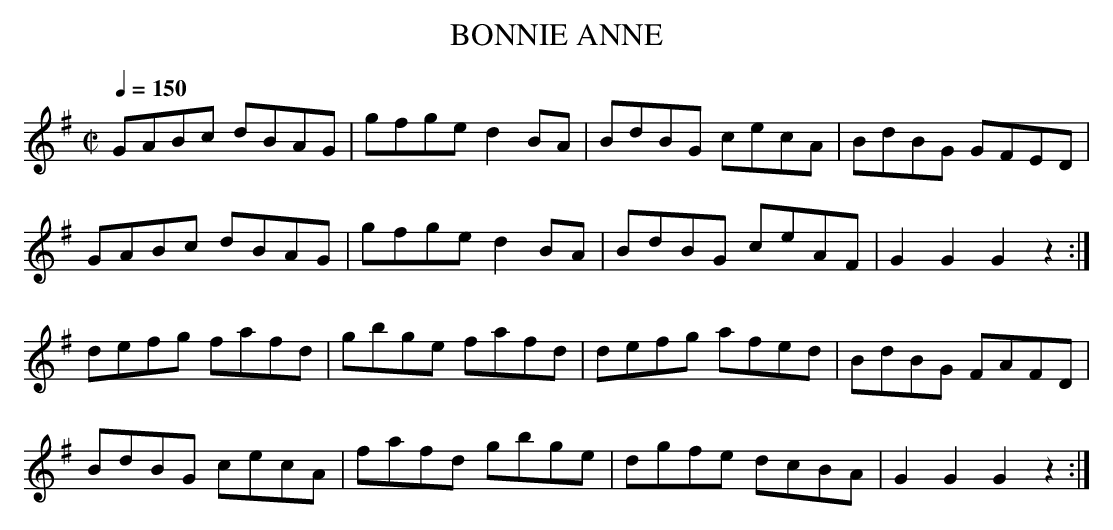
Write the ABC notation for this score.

X:1
T:BONNIE ANNE
Q:1/4=150
M:C|
L:1/8
K:G
GABc dBAG|gfge d2BA|BdBG cecA|BdBG GFED|
GABc dBAG|gfge d2BA|BdBG ceAF|G2G2 G2z2:|
defg fafd|gbge fafd|defg afed|BdBG FAFD|
BdBG cecA|fafd gbge|dgfe dcBA|G2G2 G2z2:|
